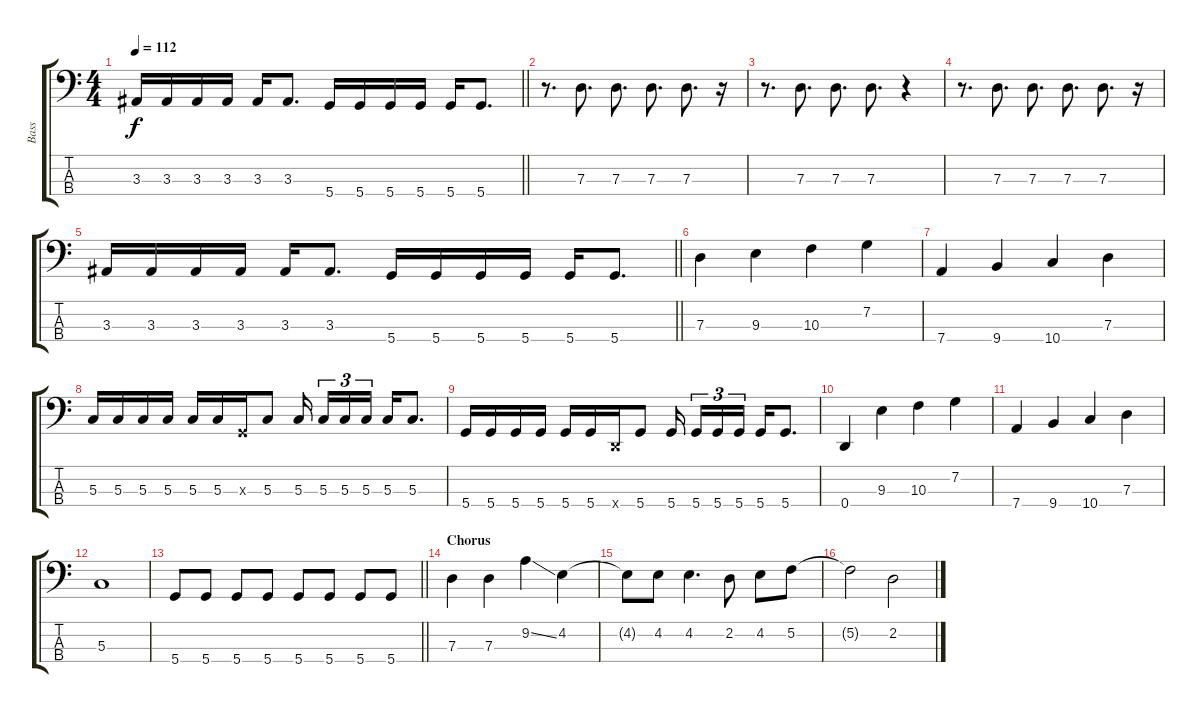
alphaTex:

\track ("Bass" "Bass") {instrument electricbassfinger}
\staff {score tabs}
\tuning (F2 C2 G1 D1) {hide}
\ts (4 4)
\tempo 112
\clef f4
\barLineRight lightlight
\ks c
3.3.16{dy f} 3.3.16 3.3.16 3.3.16 3.3.16 3.3.8{d} 5.4.16 5.4.16 5.4.16 5.4.16 5.4.16 5.4.8{d} |
r.8{d} 7.3.8{d} 7.3.8{d} 7.3.8{d} 7.3.8{d} r.16 |
r.8{d} 7.3.8{d} 7.3.8{d} 7.3.8{d} r.4 |
r.8{d} 7.3.8{d} 7.3.8{d} 7.3.8{d} 7.3.8{d} r.16 |
\barLineRight lightlight
3.3.16 3.3.16 3.3.16 3.3.16 3.3.16 3.3.8{d} 5.4.16 5.4.16 5.4.16 5.4.16 5.4.16 5.4.8{d} |
\section ("" "")
7.3.4 9.3.4 10.3.4 7.2.4 |
7.4.4 9.4.4 10.4.4 7.3.4 |
5.3.16 5.3.16 5.3.16 5.3.16 5.3.16 5.3.16 0.3{x}.16 5.3.8 5.3.16{beam splitsecondary} 5.3.16{tu (3 2)} 5.3.16{tu (3 2)} 5.3.16{tu (3 2)} 5.3.16 5.3.8{d} |
5.4.16 5.4.16 5.4.16 5.4.16 5.4.16 5.4.16 0.4{x}.16 5.4.8 5.4.16{beam splitsecondary} 5.4.16{tu (3 2)} 5.4.16{tu (3 2)} 5.4.16{tu (3 2)} 5.4.16 5.4.8{d} |
0.4.4 9.3.4 10.3.4 7.2.4 |
7.4.4 9.4.4 10.4.4 7.3.4 |
5.3.1 |
\barLineRight lightlight
5.4.8 5.4.8 5.4.8 5.4.8 5.4.8 5.4.8 5.4.8 5.4.8 |
\section ("" "Chorus")
7.3.4 7.3.4 9.2{ss}.4 4.2.4 |
4.2{t}.8 4.2.8 4.2.4{d} 2.2.8 4.2.8 5.2.8 |
5.2{t}.2 2.2.2
